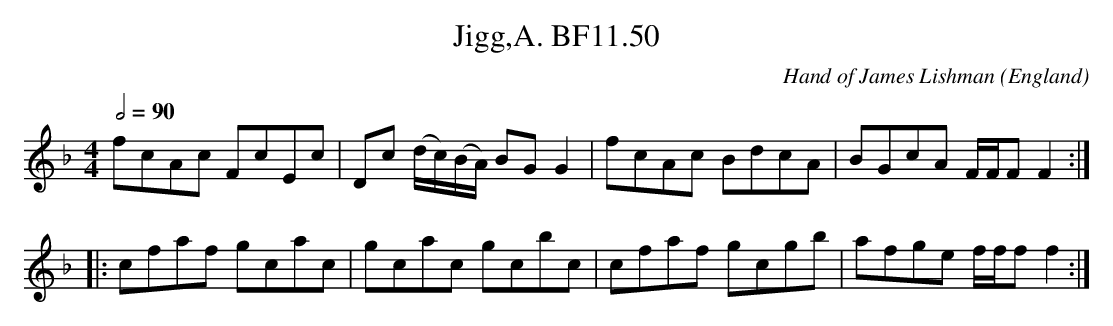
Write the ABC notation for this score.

X:1
T:Jigg,A. BF11.50
C:Hand of James Lishman
M:4/4
O:England
Q:1/2=90
K:F
fcAc FcEc|Dc (d/c/)(B/A/) BGG2|fcAc BdcA|BGcA F/F/FF2:|!
|:cfaf gcac|gcac gcbc|cfaf gcgb|afge f/f/ff2:|
